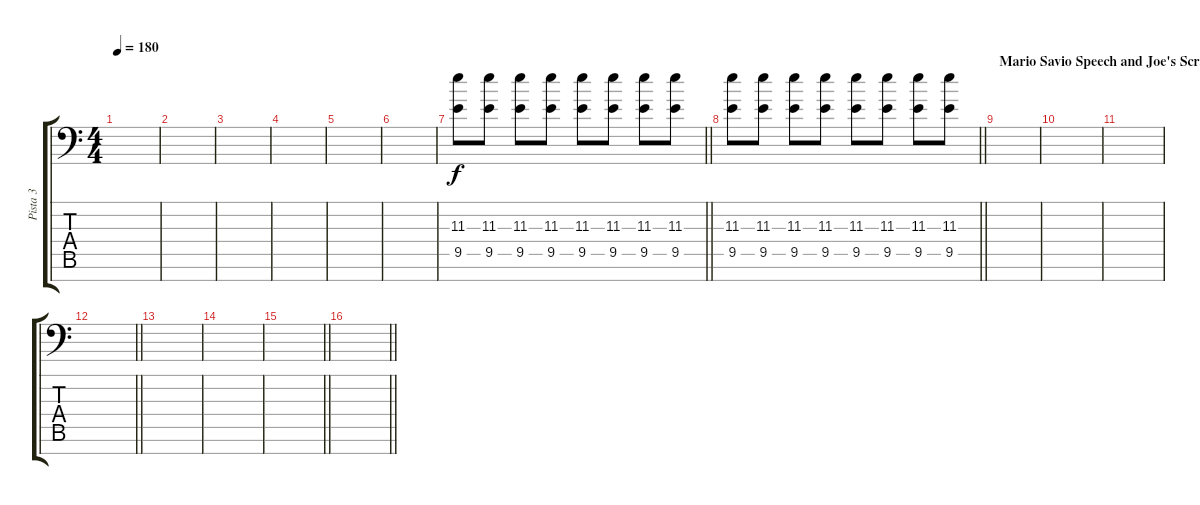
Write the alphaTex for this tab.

\track ("Pista 3" "Pista 3") {instrument overdrivenguitar}
\staff {score tabs}
\tuning (D4 A3 F3 C3 G2 D2 A1) {hide}
\ts (4 4)
\tempo 180
\clef f4
\ks c
|
|
|
|
|
|
\barLineRight lightlight
(11.3 9.5).8 (11.3 9.5).8 (11.3 9.5).8 (11.3 9.5).8 (11.3 9.5).8 (11.3 9.5).8 (11.3 9.5).8 (11.3 9.5).8 |
\barLineRight lightlight
(11.3 9.5).8 (11.3 9.5).8 (11.3 9.5).8 (11.3 9.5).8 (11.3 9.5).8 (11.3 9.5).8 (11.3 9.5).8 (11.3 9.5).8 |
\section ("" "Mario Savio Speech and Joe's Scratch")
|
|
|
\barLineRight lightlight
|
|
|
\barLineRight lightlight
|
\barLineRight lightlight
